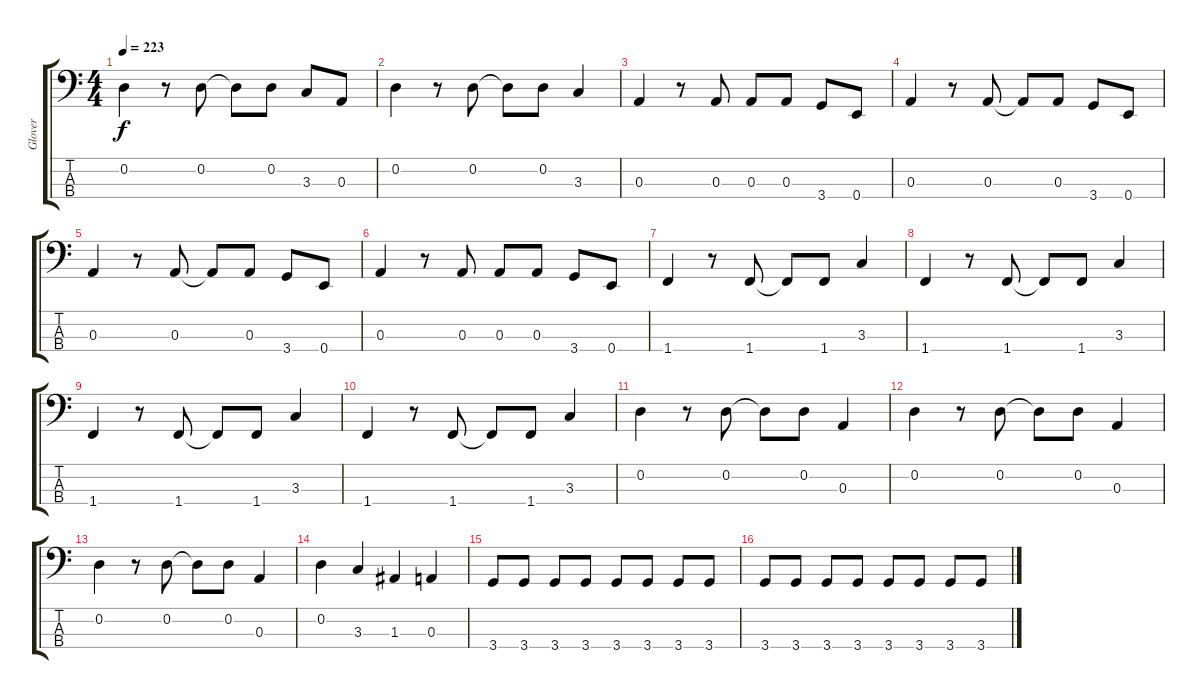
\track ("Glover" "Glover") {instrument electricbasspick}
\staff {score tabs}
\tuning (G2 D2 A1 E1) {hide}
\ts (4 4)
\tempo 223
\clef f4
\ks c
0.2.4{dy f} r.8 0.2.8 0.2{t}.8 0.2.8 3.3.8 0.3.8 |
0.2.4 r.8 0.2.8 0.2{t}.8 0.2.8 3.3.4 |
0.3.4 r.8 0.3.8 0.3.8 0.3.8 3.4.8 0.4.8 |
0.3.4 r.8 0.3.8 0.3{t}.8 0.3.8 3.4.8 0.4.8 |
0.3.4 r.8 0.3.8 0.3{t}.8 0.3.8 3.4.8 0.4.8 |
0.3.4 r.8 0.3.8 0.3.8 0.3.8 3.4.8 0.4.8 |
1.4.4 r.8 1.4.8 1.4{t}.8 1.4.8 3.3.4 |
1.4.4 r.8 1.4.8 1.4{t}.8 1.4.8 3.3.4 |
1.4.4 r.8 1.4.8 1.4{t}.8 1.4.8 3.3.4 |
1.4.4 r.8 1.4.8 1.4{t}.8 1.4.8 3.3.4 |
0.2.4 r.8 0.2.8 0.2{t}.8 0.2.8 0.3.4 |
0.2.4 r.8 0.2.8 0.2{t}.8 0.2.8 0.3.4 |
0.2.4 r.8 0.2.8 0.2{t}.8 0.2.8 0.3.4 |
0.2.4 3.3.4 1.3.4 0.3.4 |
3.4.8 3.4.8 3.4.8 3.4.8 3.4.8 3.4.8 3.4.8 3.4.8 |
3.4.8 3.4.8 3.4.8 3.4.8 3.4.8 3.4.8 3.4.8 3.4.8
